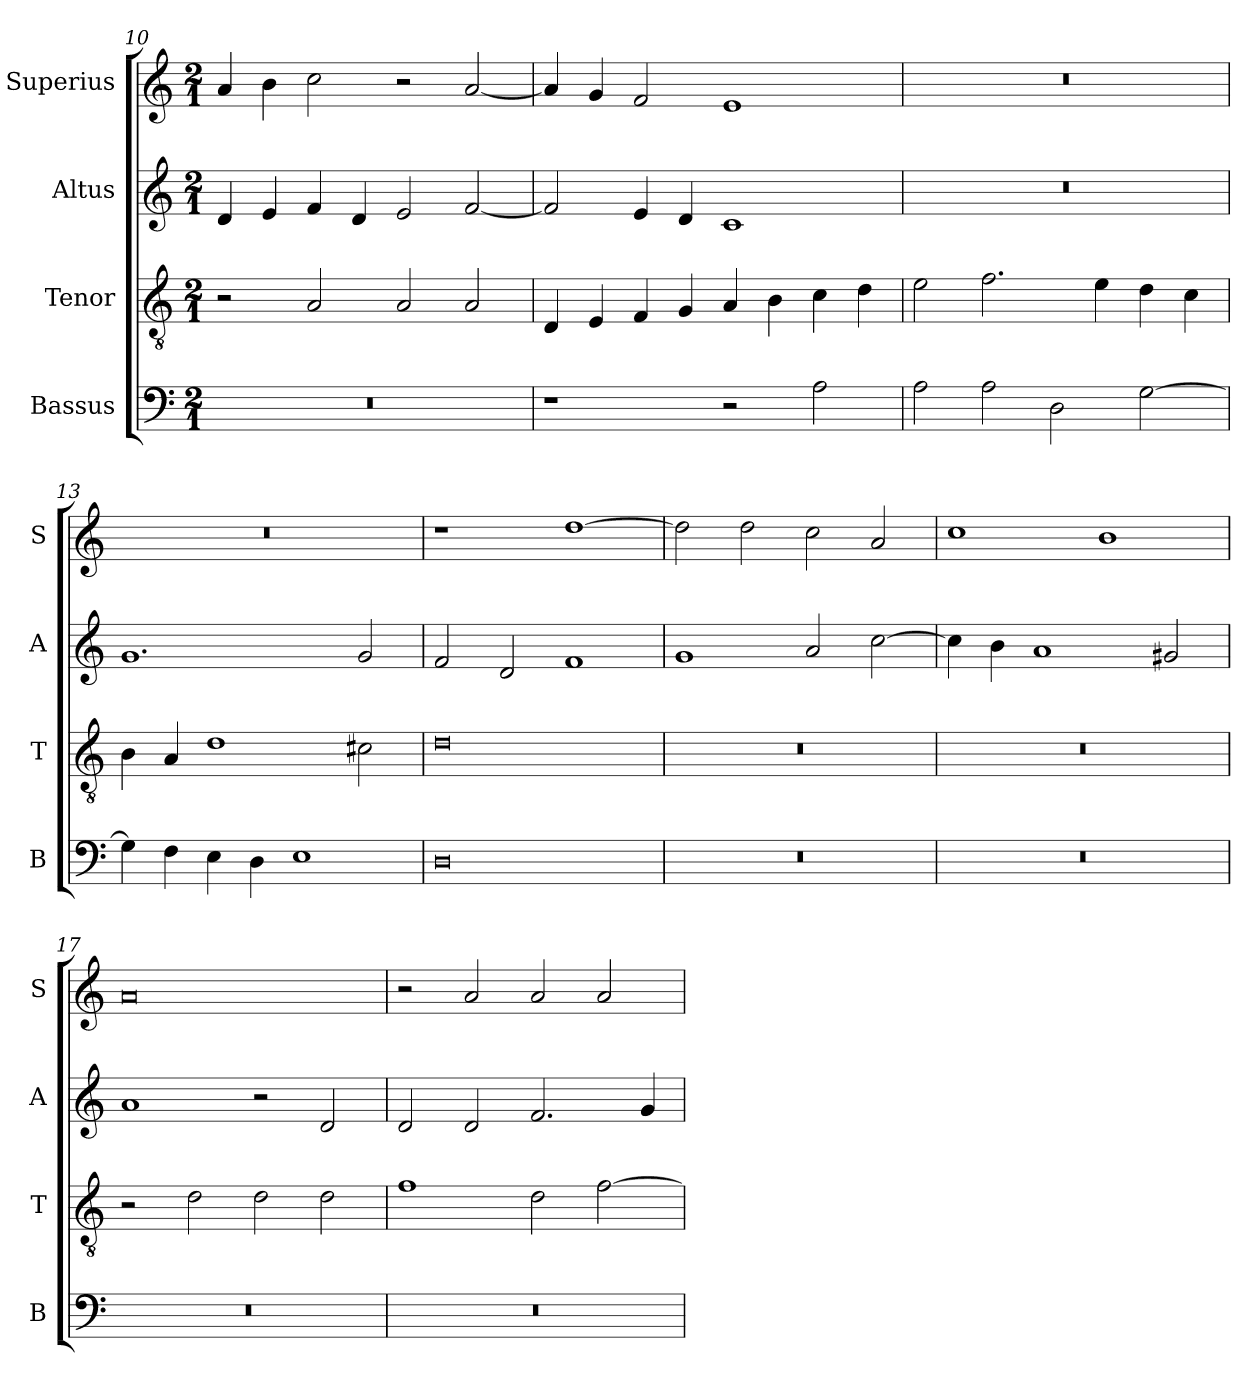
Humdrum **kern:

**kern	**kern	**kern	**kern
*part4	*part3	*part2	*part1
*staff4	*staff3	*staff2	*staff1
*I"Bassus	*I"Tenor	*I"Altus	*I"Superius
*I'B	*I'T	*I'A	*I'S
*clefF4	*clefGv2	*clefG2	*clefG2
*k[]	*k[]	*k[]	*k[]
*C:	*C:	*C:	*C:
*M2/1	*M2/1	*M2/1	*M2/1
=10	=10	=10	=10
0r	2r	4d	4a
.	.	4e	4b
.	2A	4f	2cc
.	.	4d	.
.	2A	2e	2r
.	2A	[2f	[2a
=11	=11	=11	=11
1r	4D	2f]	4a]
.	4E	.	4g
.	4F	4e	2f
.	4G	4d	.
2r	4A	1c	1e
.	4B	.	.
2A	4c	.	.
.	4d	.	.
=12	=12	=12	=12
2A	2e	0r	0r
2A	2.f	.	.
2D	.	.	.
.	4e	.	.
[2G	4d	.	.
.	4c	.	.
=13	=13	=13	=13
4G]	4B	1.g	0r
4F	4A	.	.
4E	1d	.	.
4D	.	.	.
1E	.	.	.
.	2c#X	2g	.
=14	=14	=14	=14
0D	0d	2f	1r
.	.	2d	.
.	.	1f	[1dd
=15	=15	=15	=15
0r	0r	1g	2dd]
.	.	.	2dd
.	.	2a	2cc
.	.	[2cc	2a
=16	=16	=16	=16
0r	0r	4cc]	1cc
.	.	4b	.
.	.	1a	.
.	.	.	1b
.	.	2g#X	.
=17	=17	=17	=17
0r	2r	1a	0a
.	2d	.	.
.	2d	2r	.
.	2d	2d	.
=18	=18	=18	=18
0r	1f	2d	2r
.	.	2d	2a
.	2d	2.f	2a
.	[2f	.	2a
.	.	4g	.
=	=	=	=
*-	*-	*-	*-
